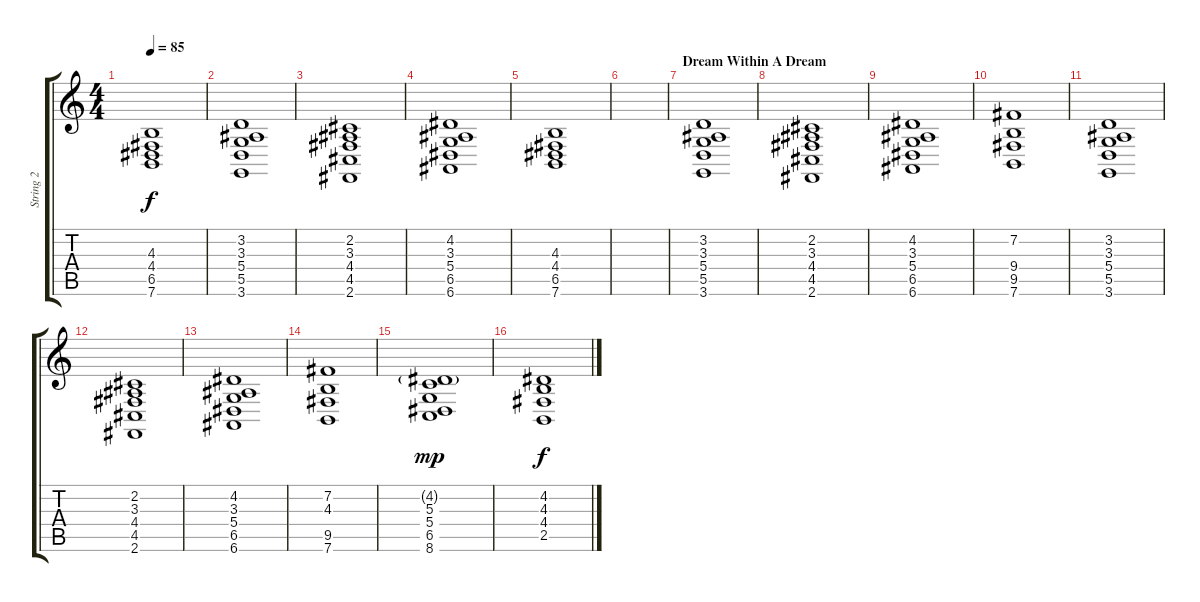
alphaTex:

\track ("String 2" "String 2") {instrument stringensemble2}
\staff {score tabs}
\tuning (E4 B3 G3 D3 A2 E2) {hide}
\ts (4 4)
\tempo 85
\clef g2
\ks c
(4.3 4.4 6.5 7.6).1{dy f} |
(3.2 3.3 5.4 5.5 3.6).1 |
(2.2 3.3 4.4 4.5 2.6).1 |
(4.2 3.3 5.4 6.5 6.6).1 |
(4.3 4.4 6.5 7.6).1 |
|
\section ("" "Dream Within A Dream")
(3.2 3.3 5.4 5.5 3.6).1 |
(2.2 3.3 4.4 4.5 2.6).1 |
(4.2 3.3 5.4 6.5 6.6).1 |
(7.2 9.4 9.5 7.6).1 |
(3.2 3.3 5.4 5.5 3.6).1 |
(2.2 3.3 4.4 4.5 2.6).1 |
(4.2 3.3 5.4 6.5 6.6).1 |
(7.2 4.3 9.5 7.6).1 |
(4.2{g} 5.3 5.4 6.5 8.6).1{dy mp} |
(4.2 4.3 4.4 2.5).1{dy f}
